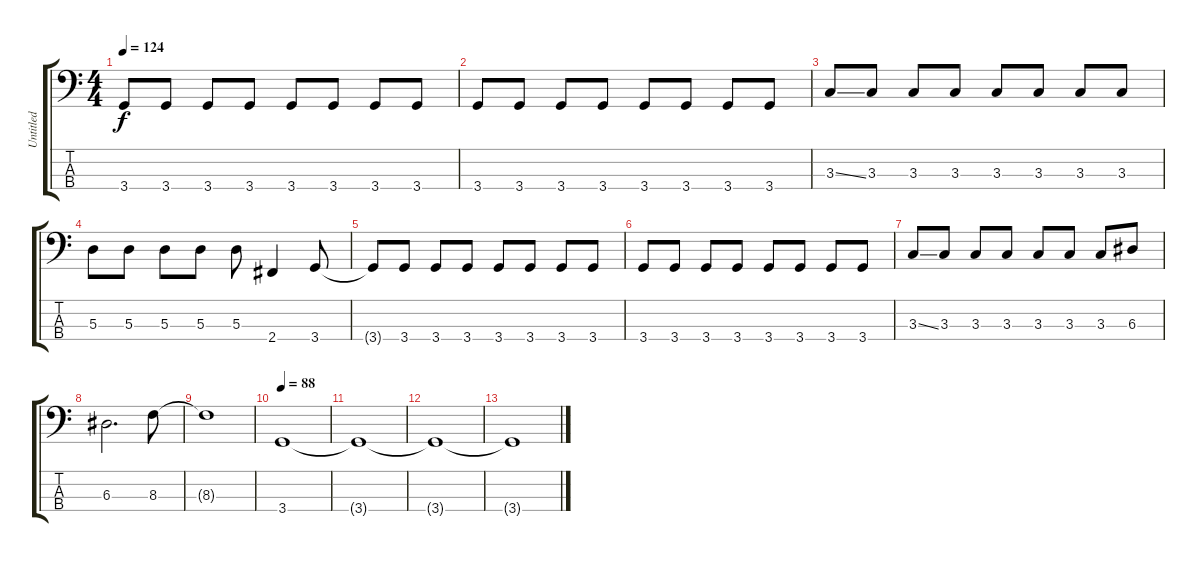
\track ("Untitled" "Untitled") {instrument electricbassfinger}
\staff {score tabs}
\tuning (G2 D2 A1 E1) {hide}
\ts (4 4)
\tempo 124
\clef f4
\ks c
3.4{t}.8{dy f} 3.4.8 3.4.8 3.4.8 3.4.8 3.4.8 3.4.8 3.4.8 |
3.4.8 3.4.8 3.4.8 3.4.8 3.4.8 3.4.8 3.4.8 3.4.8 |
3.3{ss}.8 3.3.8 3.3.8 3.3.8 3.3.8 3.3.8 3.3.8 3.3.8 |
5.3.8 5.3.8 5.3.8 5.3.8 5.3.8 2.4.4 3.4.8 |
3.4{t}.8 3.4.8 3.4.8 3.4.8 3.4.8 3.4.8 3.4.8 3.4.8 |
3.4.8 3.4.8 3.4.8 3.4.8 3.4.8 3.4.8 3.4.8 3.4.8 |
3.3{ss}.8 3.3.8 3.3.8 3.3.8 3.3.8 3.3.8 3.3.8 6.3.8 |
6.3.2{d} 8.3.8 |
8.3{t}.1 |
\tempo 88
3.4.1 |
3.4{t}.1 |
3.4{t}.1 |
3.4{t}.1
